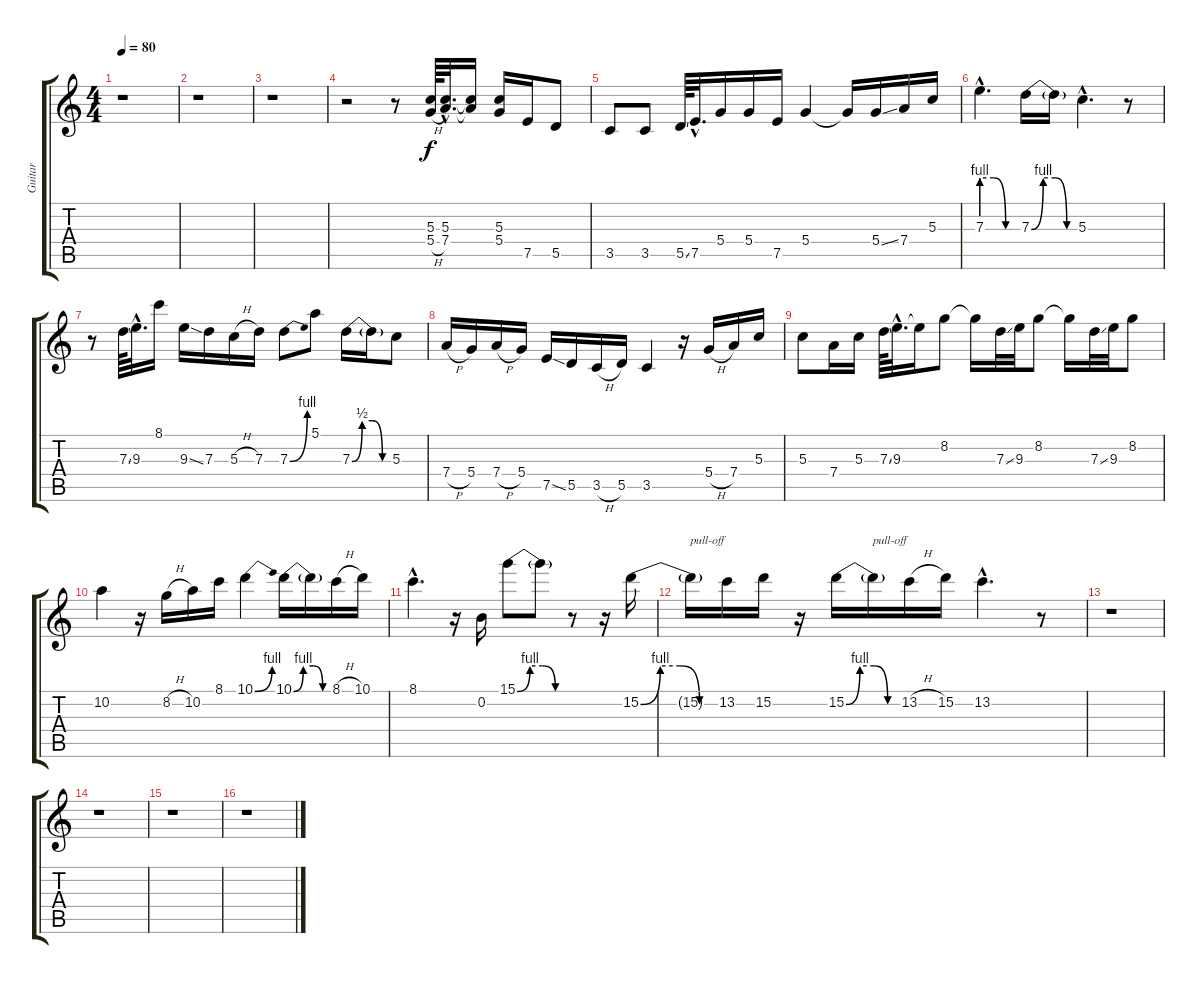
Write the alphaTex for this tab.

\track ("Guitar" "Guitar") {instrument electricguitarclean}
\staff {score tabs}
\tuning (E4 B3 G3 D3 A2 E2) {hide}
\ts (4 4)
\tempo 80
\clef g2
\ks c
r.1{dy f} |
r.1 |
r.1 |
r.2 r.8 (5.3 5.4{h}).64 (5.3{hac} 7.4{hac}).32{d} (5.3{t} 7.4{t}).16 (5.3 5.4).16 7.5.16 5.5.8 |
3.5.8 3.5.8 5.5{ss}.64 7.5{hac}.32{d} 5.4.16 5.4.16 7.5.16 5.4.4 5.4{t}.16 5.4{ss}.16 7.4.16 5.3.16 |
7.3{be (custom 0 4 20 4 40 0 60 0) hac}.4{d} 7.3{be (custom 0 0 15 4 30 4 45 0 60 0)}.16 7.3{t}.16 5.3{hac}.4{d} r.8 |
r.8 7.3{ss}.64 9.3{hac}.32{d} 8.1.16 9.3{ss}.16 7.3.16 5.3{h}.16 7.3.16 7.3{be (bend 0 0 60 4)}.8 5.1.8 7.3{be (custom 0 0 15 2 30 2 45 0 60 0)}.16 7.3{t}.16 5.3.8 |
7.4{h}.16 5.4.16 7.4{h}.16 5.4.16 7.5{ss}.16 5.5.16 3.5{h}.16 5.5.16 3.5.4 r.16 5.4{h}.16 7.4.16 5.3.16 |
5.3.8 7.4.16 5.3.16 7.3{ss}.64 9.3{hac}.32{d} 9.3{t}.16 8.2.8 8.2{t}.16 7.3{ss}.32 9.3.32 8.2.8 8.2{t}.16 7.3{ss}.32 9.3.32 8.2.8 |
10.2.4 r.16 8.2{h}.16 10.2.16 8.1.16 10.1{be (bend 0 0 60 4)}.4 10.1{be (custom 0 0 15 4 30 4 45 0 60 0)}.16 10.1{t}.16 8.1{h}.16 10.1.16 |
8.1{hac}.4{d} r.16 0.2.16 15.1{be (custom 0 0 15 4 30 4 45 0 60 0)}.8 15.1{t}.8 r.8 r.16 15.2{be (custom 0 0 15 4 30 4 45 0 60 0)}.16 |
15.2{t}.16{txt "pull-off"} 13.2.16 15.2.16 r.16 15.2{be (custom 0 0 15 4 30 4 45 0 60 0)}.16 15.2{t}.16{txt "pull-off"} 13.2{h}.16 15.2.16 13.2{hac}.4{d} r.8 |
r.1 |
r.1 |
r.1 |
r.1
